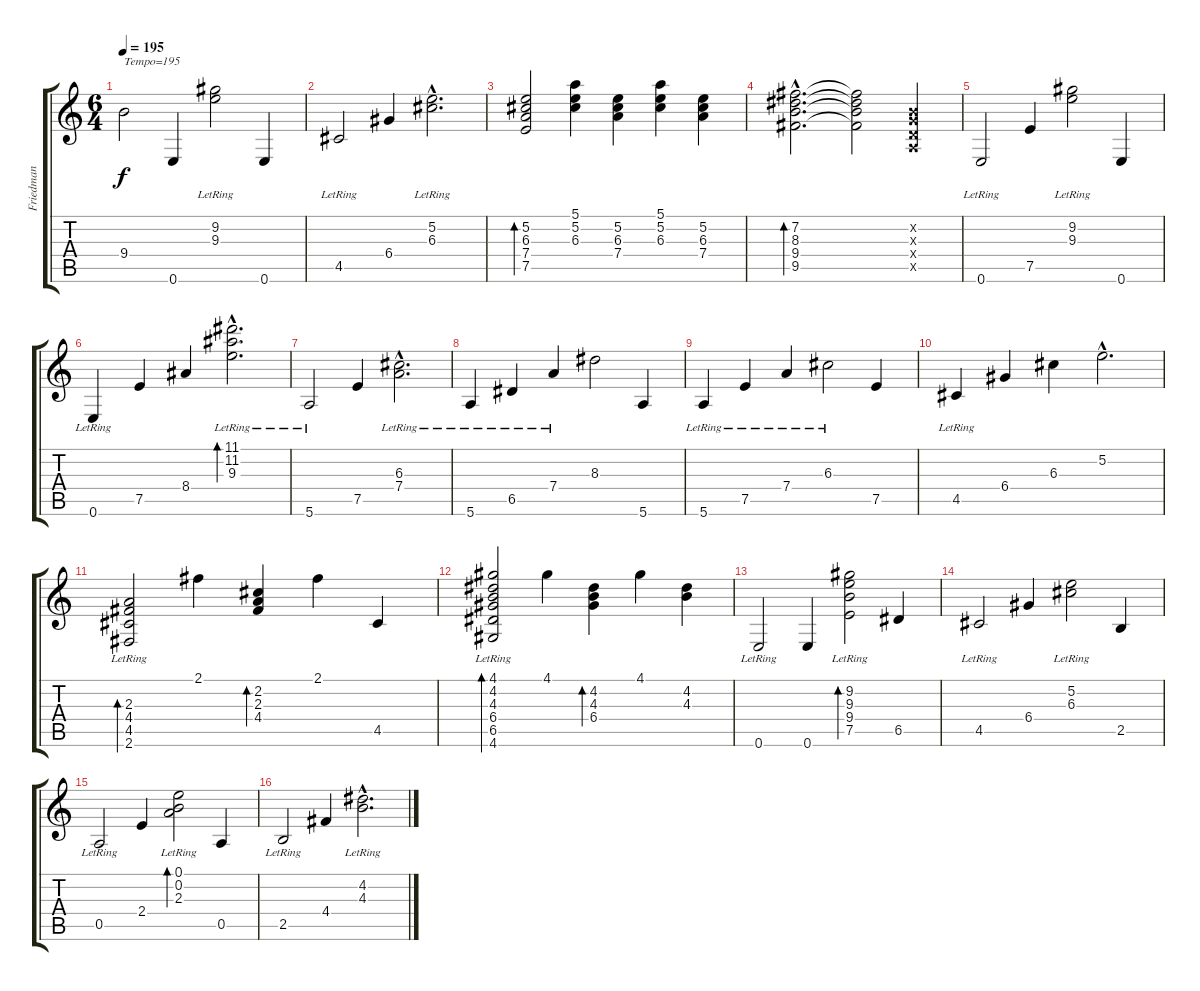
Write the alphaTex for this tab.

\track ("Friedman" "Friedman") {instrument acousticguitarsteel}
\staff {score tabs}
\tuning (E4 B3 G3 D3 A2 E2) {hide}
\ts (6 4)
\tempo 195
\clef g2
\ks c
9.4{t}.2{txt "Tempo=195" dy f} 0.6.4 (9.2{lr} 9.3{lr}).2 0.6.4 |
4.5{lr}.2 6.4.4 (5.2{hac lr} 6.3{hac lr}).2{d} |
(5.2 6.3 7.4 7.5).2{bd 240} (5.1 5.2 6.3).4 (5.2 6.3 7.4).4 (5.1 5.2 6.3).4 (5.2 6.3 7.4).4 |
(7.2{hac} 8.3{hac} 9.4{hac} 9.5{hac}).2{d bd 240} (7.2{t} 8.3{t} 9.4{t} 9.5{t}).2 (0.2{x} 0.3{x} 0.4{x} 0.5{x}).4 |
0.6{lr}.2 7.5.4 (9.2{lr} 9.3{lr}).2 0.6.4 |
0.6{lr}.4 7.5.4 8.4.4 (11.1{hac lr} 11.2{hac lr} 9.3{hac lr}).2{d bd 240} |
5.6{lr}.2 7.5.4 (6.3{hac lr} 7.4{hac lr}).2{d} |
5.6{lr}.4 6.5{lr}.4 7.4{lr}.4 8.3.2 5.6.4 |
5.6{lr}.4 7.5{lr}.4 7.4{lr}.4 6.3{lr}.2 7.5.4 |
4.5{lr}.4 6.4.4 6.3.4 5.2{hac}.2{d} |
(2.3{lr} 4.4{lr} 4.5{lr} 2.6{lr}).2{bd 240} 2.1.4 (2.2 2.3 4.4).4{bd 240} 2.1.4 4.5.4 |
(4.1{lr} 4.2{lr} 4.3{lr} 6.4{lr} 6.5{lr} 4.6{lr}).2{bd 240} 4.1.4 (4.2 4.3 6.4).4{bd 240} 4.1.4 (4.2 4.3).4 |
0.6{lr}.2 0.6.4 (9.2{lr} 9.3{lr} 9.4{lr} 7.5{lr}).2{bd 240} 6.5.4 |
4.5{lr}.2 6.4.4 (5.2{lr} 6.3{lr}).2 2.5.4 |
0.5{lr}.2 2.4.4 (0.1{lr} 0.2{lr} 2.3{lr}).2{bd 240} 0.5.4 |
2.5{lr}.2 4.4.4 (4.2{hac lr} 4.3{hac lr}).2{d}
